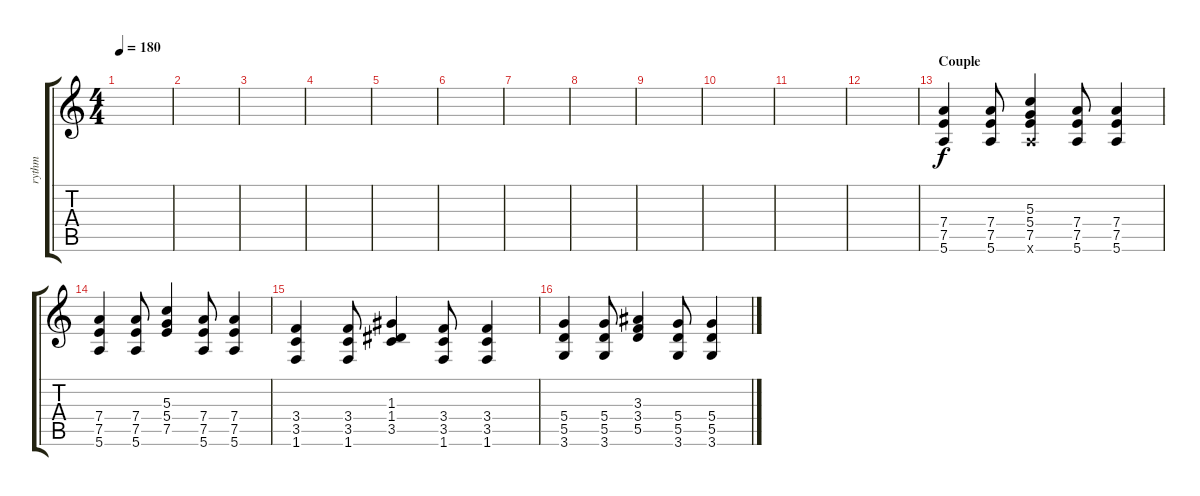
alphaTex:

\track ("rythm" "rythm") {instrument overdrivenguitar}
\staff {score tabs}
\tuning (E4 B3 G3 D3 A2 E2) {hide}
\ts (4 4)
\tempo 180
\clef g2
\ks c
|
|
|
|
|
|
|
|
|
|
|
|
\section ("" "Couple")
(7.4 7.5 5.6).4 (7.4 7.5 5.6).8 (5.3 5.4 7.5 5.6{x}).4 (7.4 7.5 5.6).8 (7.4 7.5 5.6).4 |
(7.4 7.5 5.6).4 (7.4 7.5 5.6).8 (5.3 5.4 7.5).4 (7.4 7.5 5.6).8 (7.4 7.5 5.6).4 |
(3.4 3.5 1.6).4 (3.4 3.5 1.6).8 (1.3 1.4 3.5).4 (3.4 3.5 1.6).8 (3.4 3.5 1.6).4 |
(5.4 5.5 3.6).4 (5.4 5.5 3.6).8 (3.3 3.4 5.5).4 (5.4 5.5 3.6).8 (5.4 5.5 3.6).4
